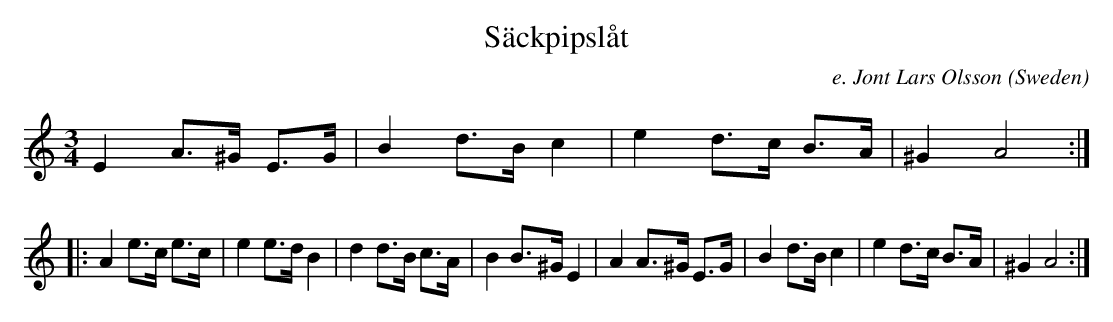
X:1
T:Säckpipslåt
C:e. Jont Lars Olsson
M:3/4
O:Sweden
K:A minor
E2 A>^G E>G| B2 d>B c2| e2 d>c B>A | ^G2 A4 ::
A2 e>c e>c| e2 e>d B2 | d2 d>B c>A| B2 B>^G E2|\
A2 A>^G E>G| B2 d>B c2 | e2 d>c B>A | ^G2 A4:|
